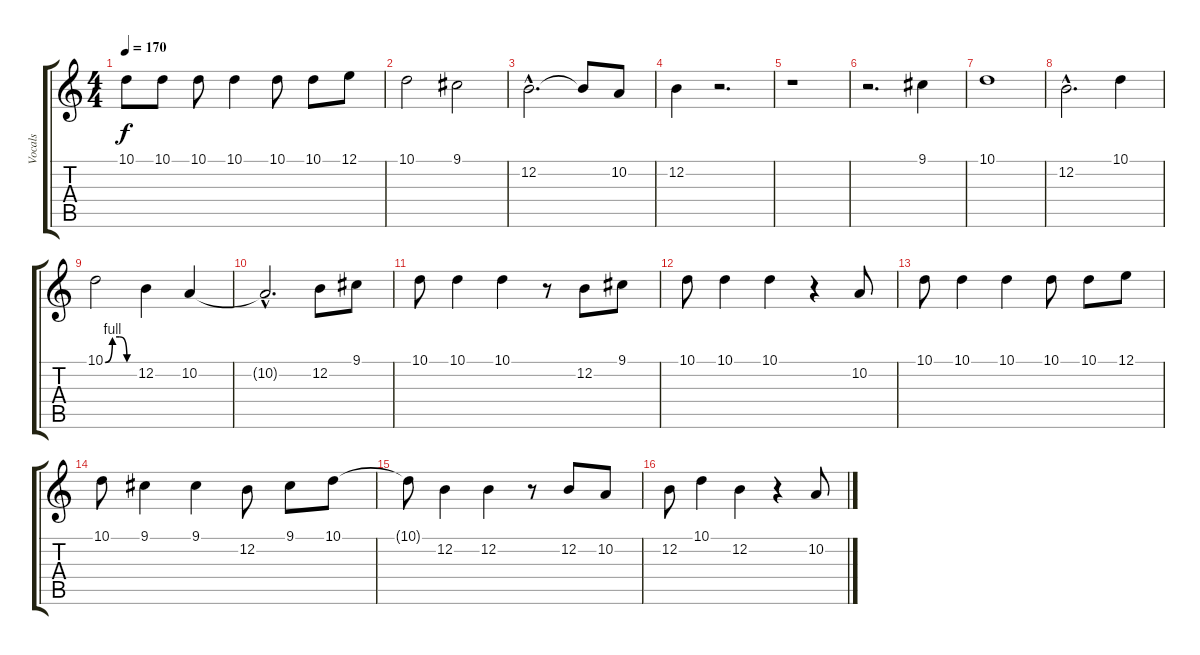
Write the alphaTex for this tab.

\track ("Vocals" "Vocals") {instrument violin}
\staff {score tabs}
\tuning (E4 B3 G3 D3 A2 E2) {hide}
\ts (4 4)
\tempo 170
\clef g2
\ks c
10.1.8{dy f} 10.1.8 10.1.8 10.1.4 10.1.8 10.1.8 12.1.8 |
10.1.2 9.1.2 |
12.2{hac}.2{d} 12.2{t}.8 10.2.8 |
12.2.4 r.2{d} |
r.1 |
r.2{d} 9.1.4 |
10.1.1 |
12.2{hac}.2{d} 10.1.4 |
10.1{be (custom 0 0 15 4 30 4 45 0 60 0)}.2 12.2.4 10.2.4 |
10.2{hac t}.2{d} 12.2.8 9.1.8 |
10.1.8 10.1.4 10.1.4 r.8 12.2.8 9.1.8 |
10.1.8 10.1.4 10.1.4 r.4 10.2.8 |
10.1.8 10.1.4 10.1.4 10.1.8 10.1.8 12.1.8 |
10.1.8 9.1.4 9.1.4 12.2.8 9.1.8 10.1.8 |
10.1{t}.8 12.2.4 12.2.4 r.8 12.2.8 10.2.8 |
12.2.8 10.1.4 12.2.4 r.4 10.2.8
